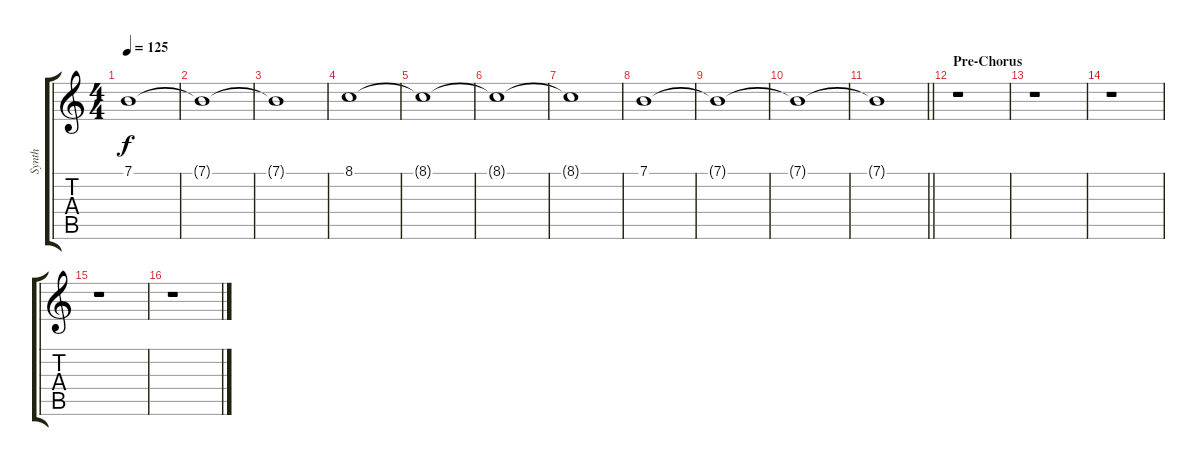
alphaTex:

\track ("Synth" "Synth") {instrument pad2warm}
\staff {score tabs}
\tuning (E4 B3 G3 D3 A2 E2) {hide}
\ts (4 4)
\tempo 125
\clef g2
\ks c
7.1{t}.1{dy f} |
7.1{t}.1 |
7.1{t}.1 |
8.1.1 |
8.1{t}.1 |
8.1{t}.1 |
8.1{t}.1 |
7.1.1 |
7.1{t}.1 |
7.1{t}.1 |
\barLineRight lightlight
7.1{t}.1 |
\section ("" "Pre-Chorus")
r.1 |
r.1 |
r.1 |
r.1 |
r.1
